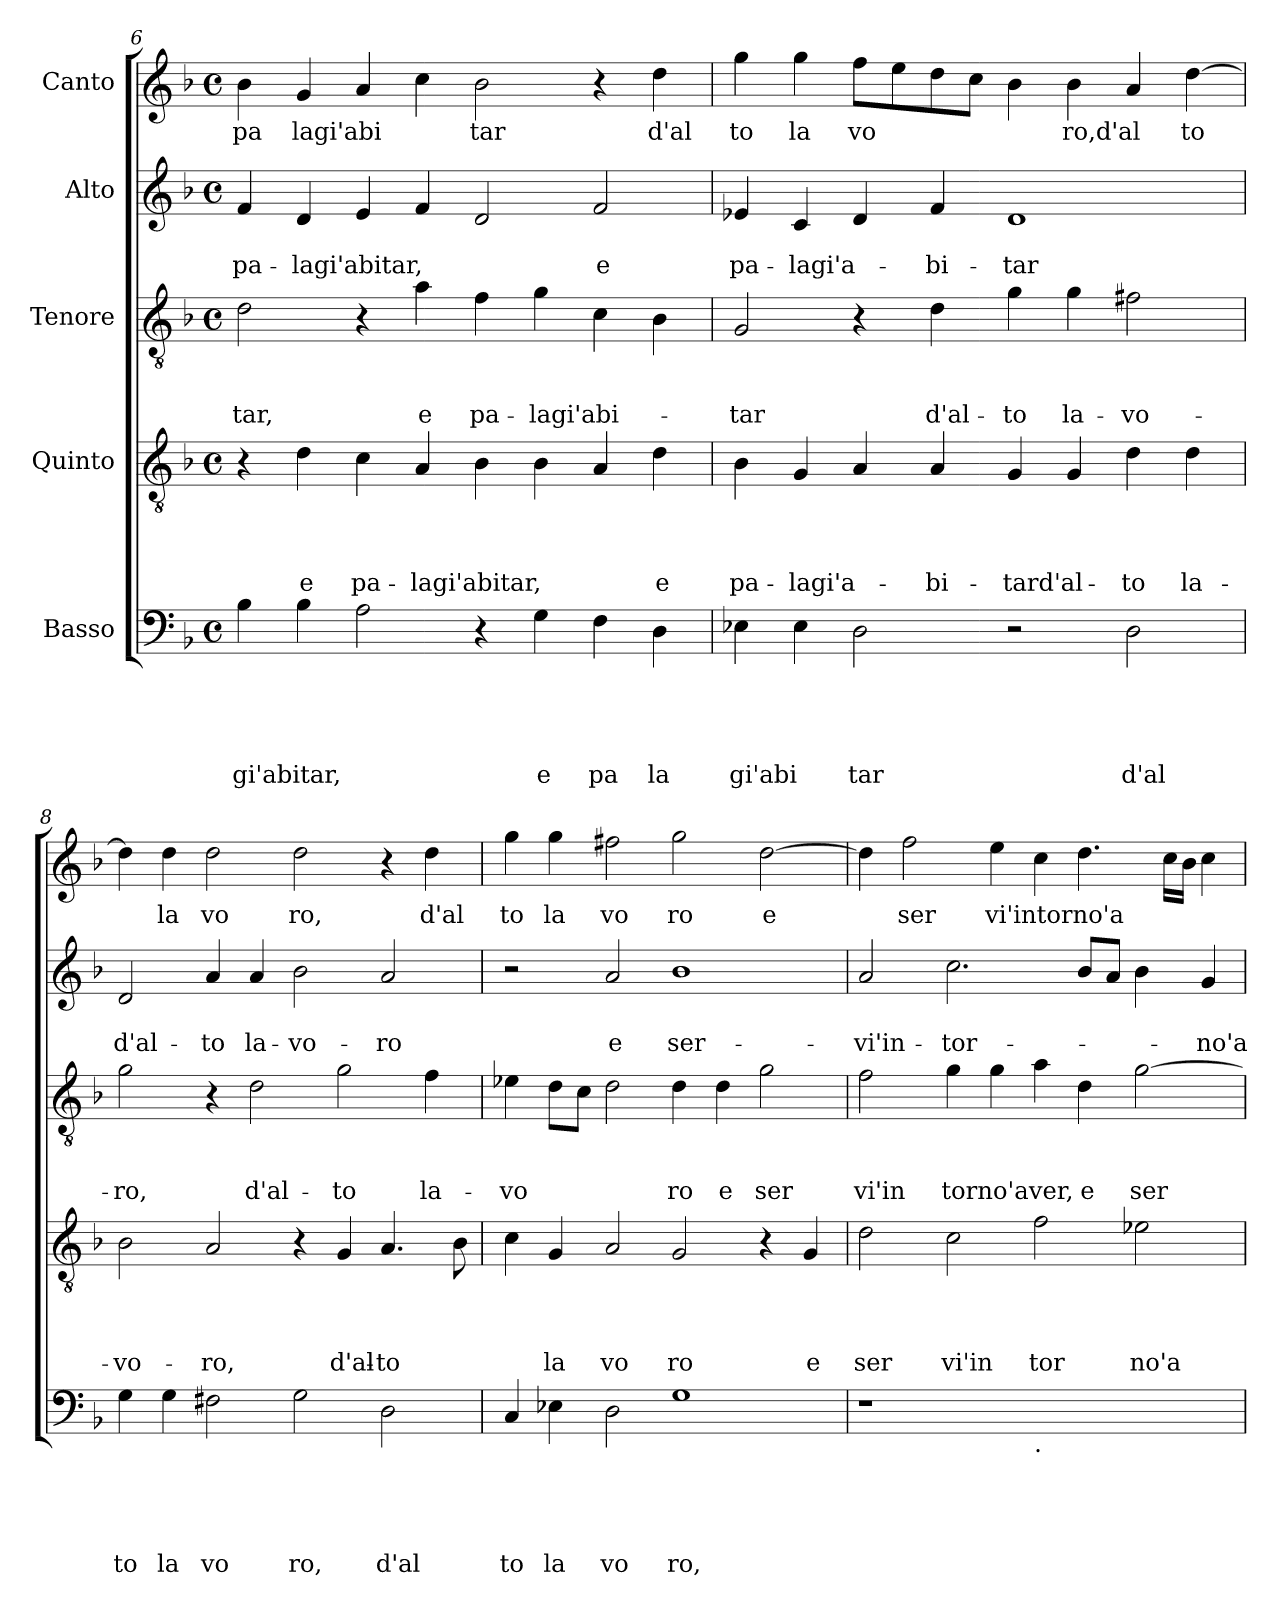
**kern	**text	**text	**text	**text	**text	**kern	**text	**text	**text	**text	**kern	**text	**text	**text	**kern	**text	**text	**kern	**text
*part5	*part5	*part5	*part5	*part5	*part5	*part4	*part4	*part4	*part4	*part4	*part3	*part3	*part3	*part3	*part2	*part2	*part2	*part1	*part1
*staff5	*staff5	*staff5	*staff5	*staff5	*staff5	*staff4	*staff4	*staff4	*staff4	*staff4	*staff3	*staff3	*staff3	*staff3	*staff2	*staff2	*staff2	*staff1	*staff1
*I"Basso	*	*	*	*	*	*I"Quinto	*	*	*	*	*I"Tenore	*	*	*	*I"Alto	*	*	*I"Canto	*
*clefF4	*	*	*	*	*	*clefGv2	*	*	*	*	*clefGv2	*	*	*	*clefG2	*	*	*clefG2	*
*k[b-]	*	*	*	*	*	*k[b-]	*	*	*	*	*k[b-]	*	*	*	*k[b-]	*	*	*k[b-]	*
*F:	*	*	*	*	*	*F:	*	*	*	*	*F:	*	*	*	*F:	*	*	*F:	*
*M4/4	*	*	*	*	*	*M4/4	*	*	*	*	*M4/4	*	*	*	*M4/4	*	*	*M4/4	*
*met(c)	*	*	*	*	*	*met(c)	*	*	*	*	*met(c)	*	*	*	*met(c)	*	*	*met(c)	*
=6	=6	=6	=6	=6	=6	=6	=6	=6	=6	=6	=6	=6	=6	=6	=6	=6	=6	=6	=6
!	!	!	!	!	!LO:LY:b	!	!	!	!	!	!	!	!	!LO:LY:b	!	!	!LO:LY:b	!	!LO:LY:b
4B-\	.	.	.	.	gi'abitar,	4r	.	.	.	.	2d\	.	.	-tar,	4f/	.	pa-	4b-\	pa
!	!	!	!	!	!	!	!	!	!	!LO:LY:b	!	!	!	!	!	!	!LO:LY:b	!	!LO:LY:b
4B-\	.	.	.	.	.	4d\	.	.	.	e	.	.	.	.	4d/	.	-lagi'abitar,	4g/	lagi'abi
!	!	!	!	!	!	!	!	!	!	!LO:LY:b	!	!	!	!	!	!	!	!	!
2A\	.	.	.	.	.	4c\	.	.	.	pa-	4r	.	.	.	4e/	.	.	4a/	.
!	!	!	!	!	!	!	!	!	!	!LO:LY:b	!	!	!	!LO:LY:b	!	!	!	!	!
.	.	.	.	.	.	4A/	.	.	.	-lagi'abitar,	4a\	.	.	e	4f/	.	.	4cc\	.
!	!	!	!	!	!	!	!	!	!	!	!	!	!	!LO:LY:b	!	!	!	!	!LO:LY:b
4r	.	.	.	.	.	4B-\	.	.	.	.	4f\	.	.	pa-	2d/	.	.	2b-\	tar
!	!	!	!	!	!LO:LY:b	!	!	!	!	!	!	!	!	!LO:LY:b	!	!	!	!	!
4G\	.	.	.	.	e	4B-\	.	.	.	.	4g\	.	.	-lagi'abi-	.	.	.	.	.
!	!	!	!	!	!LO:LY:b	!	!	!	!	!	!	!	!	!	!	!	!LO:LY:b	!	!
4F\	.	.	.	.	pa	4A/	.	.	.	.	4c\	.	.	.	2f/	.	e	4r	.
!	!	!	!	!	!LO:LY:b	!	!	!	!	!LO:LY:b	!	!	!	!	!	!	!	!	!LO:LY:b
4D\	.	.	.	.	la	4d\	.	.	.	e	4B-\	.	.	.	.	.	.	4dd\	d'al
=7	=7	=7	=7	=7	=7	=7	=7	=7	=7	=7	=7	=7	=7	=7	=7	=7	=7	=7	=7
!	!	!	!	!	!LO:LY:b	!	!	!	!	!LO:LY:b	!	!	!	!LO:LY:b	!	!	!LO:LY:b	!	!LO:LY:b
4E-X\	.	.	.	.	gi'abi	4B-\	.	.	.	pa-	2G/	.	.	-tar	4e-X/	.	pa-	4gg\	to
!	!	!	!	!	!	!	!	!	!	!LO:LY:b	!	!	!	!	!	!	!LO:LY:b	!	!LO:LY:b
4E-\	.	.	.	.	.	4G/	.	.	.	-lagi'a-	.	.	.	.	4c/	.	-lagi'a-	4gg\	la
!	!	!	!	!	!LO:LY:b	!	!	!	!	!	!	!	!	!	!	!	!	!	!LO:LY:b
2D\	.	.	.	.	tar	4A/	.	.	.	.	4r	.	.	.	4d/	.	.	8ff\L	vo
.	.	.	.	.	.	.	.	.	.	.	.	.	.	.	.	.	.	8ee\	.
!	!	!	!	!	!	!	!	!	!	!LO:LY:b	!	!	!	!LO:LY:b	!	!	!LO:LY:b	!	!
.	.	.	.	.	.	4A/	.	.	.	-bi-	4d\	.	.	d'al-	4f/	.	-bi-	8dd\	.
.	.	.	.	.	.	.	.	.	.	.	.	.	.	.	.	.	.	8cc\J	.
!	!	!	!	!	!	!	!	!	!	!LO:LY:b	!	!	!	!LO:LY:b	!	!	!LO:LY:b	!	!
2r	.	.	.	.	.	4G/	.	.	.	-tard'al-	4g\	.	.	-to	1d	.	-tar	4b-\	.
!	!	!	!	!	!	!	!	!	!	!	!	!	!	!LO:LY:b	!	!	!	!	!LO:LY:b
.	.	.	.	.	.	4G/	.	.	.	.	4g\	.	.	la-	.	.	.	4b-\	ro,d'al
!	!	!	!	!	!LO:LY:b	!	!	!	!	!LO:LY:b	!	!	!	!LO:LY:b	!	!	!	!	!
2D\	.	.	.	.	d'al	4d\	.	.	.	-to	2f#X\	.	.	-vo-	.	.	.	4a/	.
!	!	!	!	!	!	!	!	!	!	!LO:LY:b	!	!	!	!	!	!	!	!	!LO:LY:b
.	.	.	.	.	.	4d\	.	.	.	la-	.	.	.	.	.	.	.	[>4dd\	to
=8	=8	=8	=8	=8	=8	=8	=8	=8	=8	=8	=8	=8	=8	=8	=8	=8	=8	=8	=8
!	!	!	!	!	!LO:LY:b	!	!	!	!	!LO:LY:b	!	!	!	!LO:LY:b	!	!	!LO:LY:b	!	!
4G\	.	.	.	.	to	2B-\	.	.	.	-vo-	2g\	.	.	-ro,	2d/	.	d'al-	4dd\]	.
!	!	!	!	!	!LO:LY:b	!	!	!	!	!	!	!	!	!	!	!	!	!	!LO:LY:b
4G\	.	.	.	.	la	.	.	.	.	.	.	.	.	.	.	.	.	4dd\	la
!	!	!	!	!	!LO:LY:b	!	!	!	!	!LO:LY:b	!	!	!	!	!	!	!LO:LY:b	!	!LO:LY:b
2F#X\	.	.	.	.	vo	2A/	.	.	.	-ro,	4r	.	.	.	4a/	.	-to	2dd\	vo
!	!	!	!	!	!	!	!	!	!	!	!	!	!	!LO:LY:b	!	!	!LO:LY:b	!	!
.	.	.	.	.	.	.	.	.	.	.	2d\	.	.	d'al-	4a/	.	la-	.	.
!	!	!	!	!	!LO:LY:b	!	!	!	!	!	!	!	!	!	!	!	!LO:LY:b	!	!LO:LY:b
2G\	.	.	.	.	ro,	4r	.	.	.	.	.	.	.	.	2b-\	.	-vo-	2dd\	ro,
!	!	!	!	!	!	!	!	!	!	!LO:LY:b	!	!	!	!LO:LY:b	!	!	!	!	!
.	.	.	.	.	.	4G/	.	.	.	d'al-	2g\	.	.	-to	.	.	.	.	.
!	!	!	!	!	!LO:LY:b	!	!	!	!	!LO:LY:b	!	!	!	!	!	!	!LO:LY:b	!	!
2D\	.	.	.	.	d'al	4.A/	.	.	.	-to	.	.	.	.	2a/	.	-ro	4r	.
!	!	!	!	!	!	!	!	!	!	!	!	!	!	!LO:LY:b	!	!	!	!	!LO:LY:b
.	.	.	.	.	.	.	.	.	.	.	4f\	.	.	la-	.	.	.	4dd\	d'al
.	.	.	.	.	.	8B-\	.	.	.	.	.	.	.	.	.	.	.	.	.
!!LO:LB:g=z
=9	=9	=9	=9	=9	=9	=9	=9	=9	=9	=9	=9	=9	=9	=9	=9	=9	=9	=9	=9
!	!	!	!	!	!LO:LY:b	!	!	!	!	!	!	!	!	!LO:LY:b	!	!	!	!	!LO:LY:b
4C/	.	.	.	.	to	4c\	.	.	.	.	4e-X\	.	.	-vo	2r	.	.	4gg\	to
!	!	!	!	!	!LO:LY:b	!	!	!	!	!LO:LY:b	!	!	!	!	!	!	!	!	!LO:LY:b
4E-X\	.	.	.	.	la	4G/	.	.	.	la	8d\L	.	.	.	.	.	.	4gg\	la
.	.	.	.	.	.	.	.	.	.	.	8c\J	.	.	.	.	.	.	.	.
!	!	!	!	!	!LO:LY:b	!	!	!	!	!LO:LY:b	!	!	!	!	!	!	!LO:LY:b	!	!LO:LY:b
2D\	.	.	.	.	vo	2A/	.	.	.	vo	2d\	.	.	.	2a/	.	e	2ff#X\	vo
!	!	!	!	!	!LO:LY:b	!	!	!	!	!LO:LY:b	!	!	!	!LO:LY:b	!	!	!LO:LY:b	!	!LO:LY:b
1G	.	.	.	.	ro,	2G/	.	.	.	ro	4d\	.	.	ro	1b-	.	ser-	2gg\	ro
!	!	!	!	!	!	!	!	!	!	!	!	!	!	!LO:LY:b	!	!	!	!	!
.	.	.	.	.	.	.	.	.	.	.	4d\	.	.	e	.	.	.	.	.
!	!	!	!	!	!	!	!	!	!	!	!	!	!	!LO:LY:b	!	!	!	!	!LO:LY:b
.	.	.	.	.	.	4r	.	.	.	.	2g\	.	.	ser	.	.	.	[>2dd\	e
!	!	!	!	!	!	!	!	!	!	!LO:LY:b	!	!	!	!	!	!	!	!	!
.	.	.	.	.	.	4G/	.	.	.	e	.	.	.	.	.	.	.	.	.
=10	=10	=10	=10	=10	=10	=10	=10	=10	=10	=10	=10	=10	=10	=10	=10	=10	=10	=10	=10
!	!	!	!	!	!	!	!	!	!	!LO:LY:b	!	!	!	!LO:LY:b	!	!	!LO:LY:b	!	!
1r	.	.	.	.	.	2d\	.	.	.	ser	2f\	.	.	vi'in	2a/	.	-vi'in-	4dd\]	.
!	!	!	!	!	!	!	!	!	!	!	!	!	!	!	!	!	!	!	!LO:LY:b
.	.	.	.	.	.	.	.	.	.	.	.	.	.	.	.	.	.	2ff\	ser
!	!	!	!	!	!	!	!	!	!	!LO:LY:b	!	!	!	!LO:LY:b	!	!	!LO:LY:b	!	!
.	.	.	.	.	.	2c\	.	.	.	vi'in	4g\	.	.	torno'aver,	2.cc\	.	-tor-	.	.
!	!	!	!	!	!	!	!	!	!	!	!	!	!	!	!	!	!	!	!LO:LY:b
.	.	.	.	.	.	.	.	.	.	.	4g\	.	.	.	.	.	.	4ee\	vi'intor
!LO:TX:b:t=.	!	!	!	!	!	!	!	!	!	!	!	!	!	!	!	!	!	!	!
!	!	!	!	!	!	!	!	!	!	!LO:LY:b	!	!	!	!	!	!	!	!	!
1ryy	.	.	.	.	.	2f\	.	.	.	tor	4a\	.	.	.	.	.	.	4cc\	.
!	!	!	!	!	!	!	!	!	!	!	!	!	!	!LO:LY:b	!	!	!	!	!LO:LY:b
.	.	.	.	.	.	.	.	.	.	.	4d\	.	.	e	8b-/L	.	.	4.dd\	no'a
.	.	.	.	.	.	.	.	.	.	.	.	.	.	.	8a/J	.	.	.	.
!	!	!	!	!	!	!	!	!	!	!LO:LY:b	!	!	!	!LO:LY:b	!	!	!	!	!
.	.	.	.	.	.	2e-X\	.	.	.	no'a	[>2g\	.	.	ser	4b-\	.	.	.	.
.	.	.	.	.	.	.	.	.	.	.	.	.	.	.	.	.	.	16cc\LL	.
.	.	.	.	.	.	.	.	.	.	.	.	.	.	.	.	.	.	16b-\JJ	.
!	!	!	!	!	!	!	!	!	!	!	!	!	!	!	!	!	!LO:LY:b	!	!
.	.	.	.	.	.	.	.	.	.	.	.	.	.	.	4g/	.	-no'a-	4cc\	.
=	=	=	=	=	=	=	=	=	=	=	=	=	=	=	=	=	=	=	=
*-	*-	*-	*-	*-	*-	*-	*-	*-	*-	*-	*-	*-	*-	*-	*-	*-	*-	*-	*-
